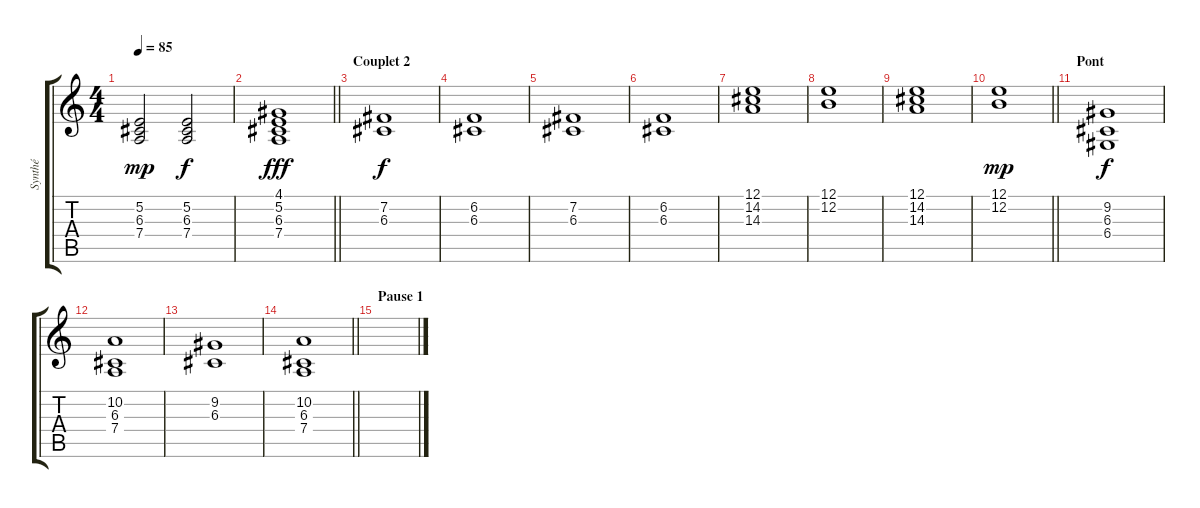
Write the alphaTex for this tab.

\track ("Synthé" "Synthé") {instrument churchorgan}
\staff {score tabs}
\tuning (E4 B3 G3 D3 A2 E2) {hide}
\ts (4 4)
\tempo 85
\clef g2
\ks c
(5.2 6.3 7.4).2{dy mp} (5.2 6.3 7.4).2{dy f} |
\barLineRight lightlight
(4.1 5.2 6.3 7.4).1{dy fff} |
\section ("" "Couplet 2")
(7.2 6.3).1{dy f volume 6} |
(6.2 6.3).1 |
(7.2 6.3).1 |
(6.2 6.3).1 |
(12.1 14.2 14.3).1 |
(12.1 12.2).1 |
(12.1 14.2 14.3).1 |
\barLineRight lightlight
(12.1 12.2).1{dy mp} |
\section ("" "Pont")
(9.2 6.3 6.4).1{dy f} |
(10.2 6.3 7.4).1 |
(9.2 6.3).1 |
\barLineRight lightlight
(10.2 6.3 7.4).1 |
\section ("" "Pause 1")
